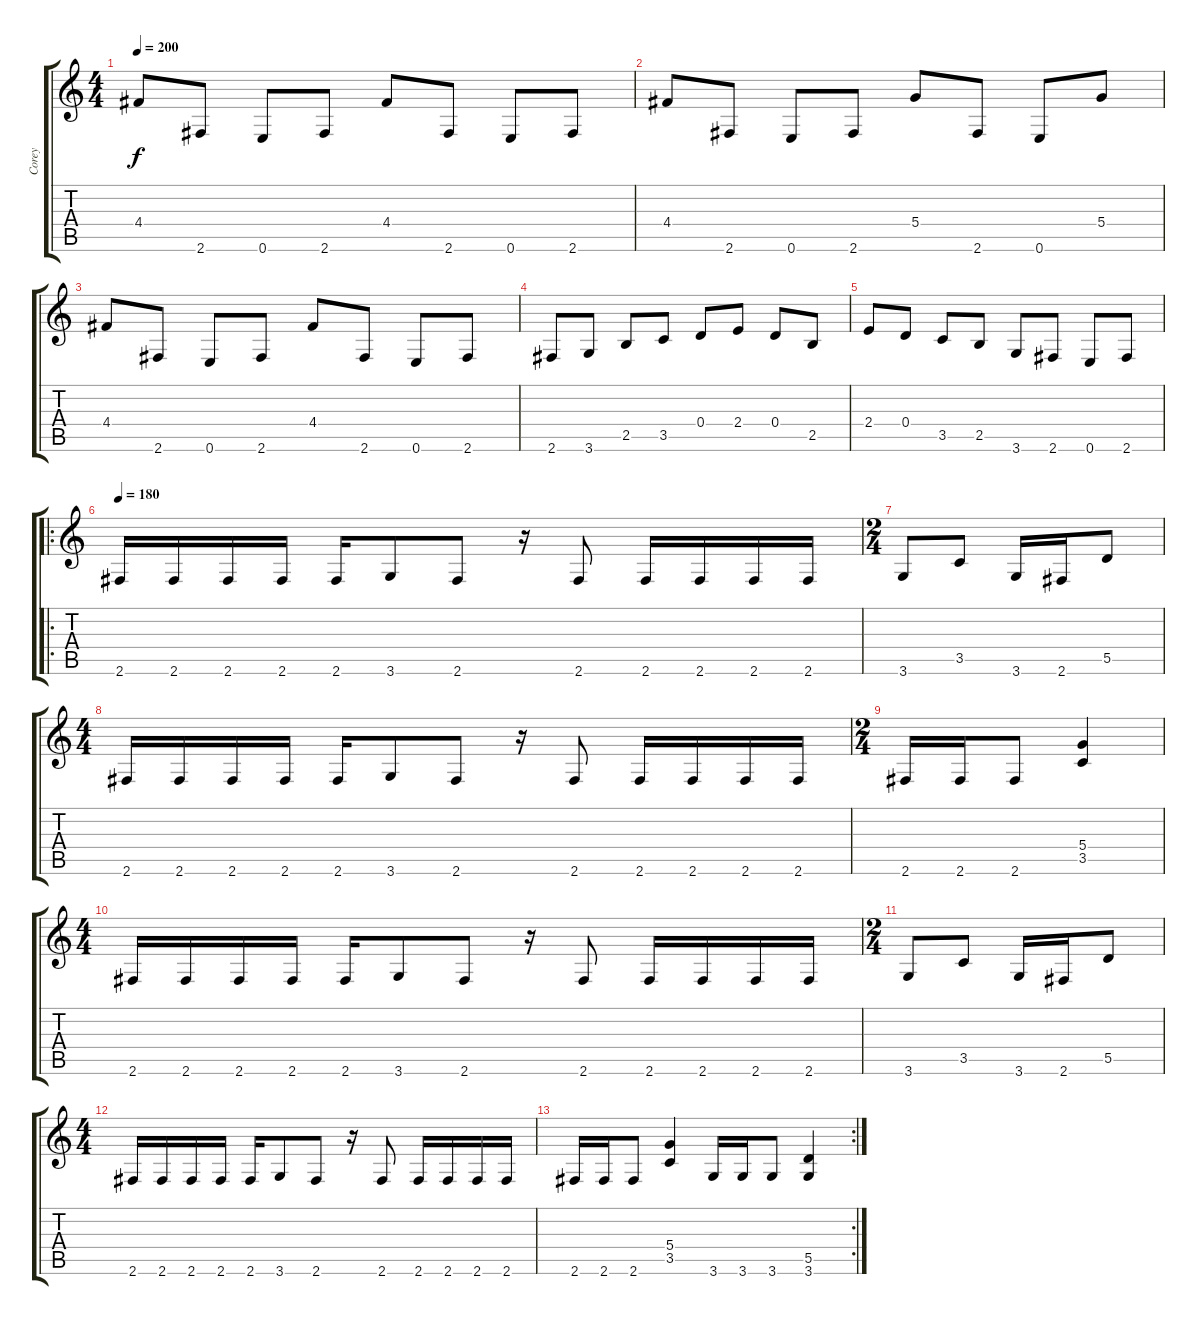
\track ("Corey" "Corey") {instrument distortionguitar}
\staff {score tabs}
\tuning (E4 B3 G3 D3 A2 E2) {hide}
\ts (4 4)
\tempo 200
\clef g2
\ks c
4.4.8{dy f} 2.6.8 0.6.8 2.6.8 4.4.8 2.6.8 0.6.8 2.6.8 |
4.4.8 2.6.8 0.6.8 2.6.8 5.4.8 2.6.8 0.6.8 5.4.8 |
4.4.8 2.6.8 0.6.8 2.6.8 4.4.8 2.6.8 0.6.8 2.6.8 |
2.6.8 3.6.8 2.5.8 3.5.8 0.4.8 2.4.8 0.4.8 2.5.8 |
2.4.8 0.4.8 3.5.8 2.5.8 3.6.8 2.6.8 0.6.8 2.6.8 |
\ro
\tempo 180
2.6.16 2.6.16 2.6.16 2.6.16 2.6.16 3.6.8 2.6.8 r.16 2.6.8 2.6.16 2.6.16 2.6.16 2.6.16 |
\ts (2 4)
3.6.8 3.5.8 3.6.16 2.6.16 5.5.8 |
\ts (4 4)
2.6.16 2.6.16 2.6.16 2.6.16 2.6.16 3.6.8 2.6.8 r.16 2.6.8 2.6.16 2.6.16 2.6.16 2.6.16 |
\ts (2 4)
2.6.16 2.6.16 2.6.8 (5.4 3.5).4 |
\ts (4 4)
2.6.16 2.6.16 2.6.16 2.6.16 2.6.16 3.6.8 2.6.8 r.16 2.6.8 2.6.16 2.6.16 2.6.16 2.6.16 |
\ts (2 4)
3.6.8 3.5.8 3.6.16 2.6.16 5.5.8 |
\ts (4 4)
2.6.16 2.6.16 2.6.16 2.6.16 2.6.16 3.6.8 2.6.8 r.16 2.6.8 2.6.16 2.6.16 2.6.16 2.6.16 |
\rc 2
2.6.16 2.6.16 2.6.8 (5.4 3.5).4 3.6.16 3.6.16 3.6.8 (5.5 3.6).4
